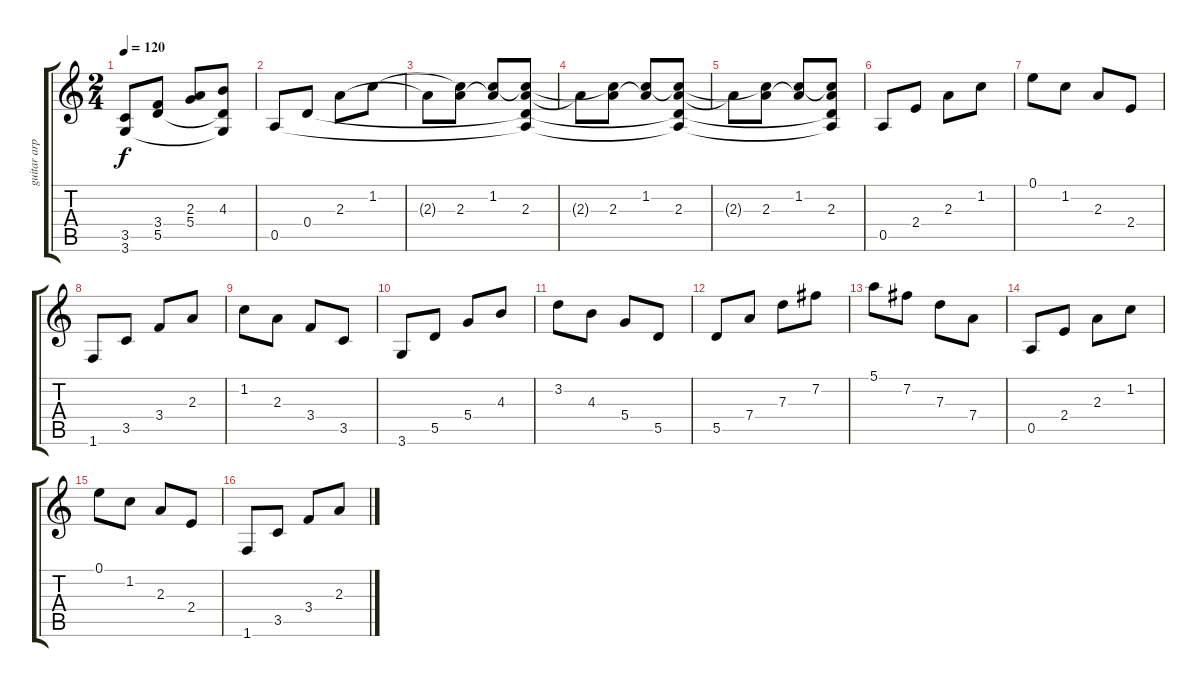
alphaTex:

\track ("guitar arpegio  left" "guitar arp") {instrument acousticguitarnylon}
\staff {score tabs}
\tuning (E4 B3 G3 D3 A2 E2) {hide}
\ts (2 4)
\tempo 120
\clef g2
\ks c
(3.5{t} 3.6).8{dy f} (3.4{t} 5.5).8 (2.3{t} 5.4).8 (4.3 5.5{t} 3.6{t}).8 |
0.5.8 0.4.8 2.3.8 1.2.8 |
2.3{t}.8 (1.2{t} 2.3).8 (1.2 2.3{t}).8 (1.2{t} 2.3 0.4{t} 0.5{t}).8 |
2.3{t}.8 (1.2{t} 2.3).8 (1.2 2.3{t}).8 (1.2{t} 2.3 0.4{t} 0.5{t}).8 |
2.3{t}.8 (1.2{t} 2.3).8 (1.2 2.3{t}).8 (1.2{t} 2.3 0.4{t} 0.5{t}).8 |
0.5.8{volume 10 instrument electricguitarmuted} 2.4.8 2.3.8 1.2.8 |
0.1.8 1.2.8 2.3.8 2.4.8 |
1.6.8 3.5.8 3.4.8 2.3.8 |
1.2.8 2.3.8 3.4.8 3.5.8 |
3.6.8 5.5.8 5.4.8 4.3.8 |
3.2.8 4.3.8 5.4.8 5.5.8 |
5.5.8 7.4.8 7.3.8 7.2.8 |
5.1.8 7.2.8 7.3.8 7.4.8 |
0.5.8 2.4.8 2.3.8 1.2.8 |
0.1.8 1.2.8 2.3.8 2.4.8 |
1.6.8 3.5.8 3.4.8 2.3.8
